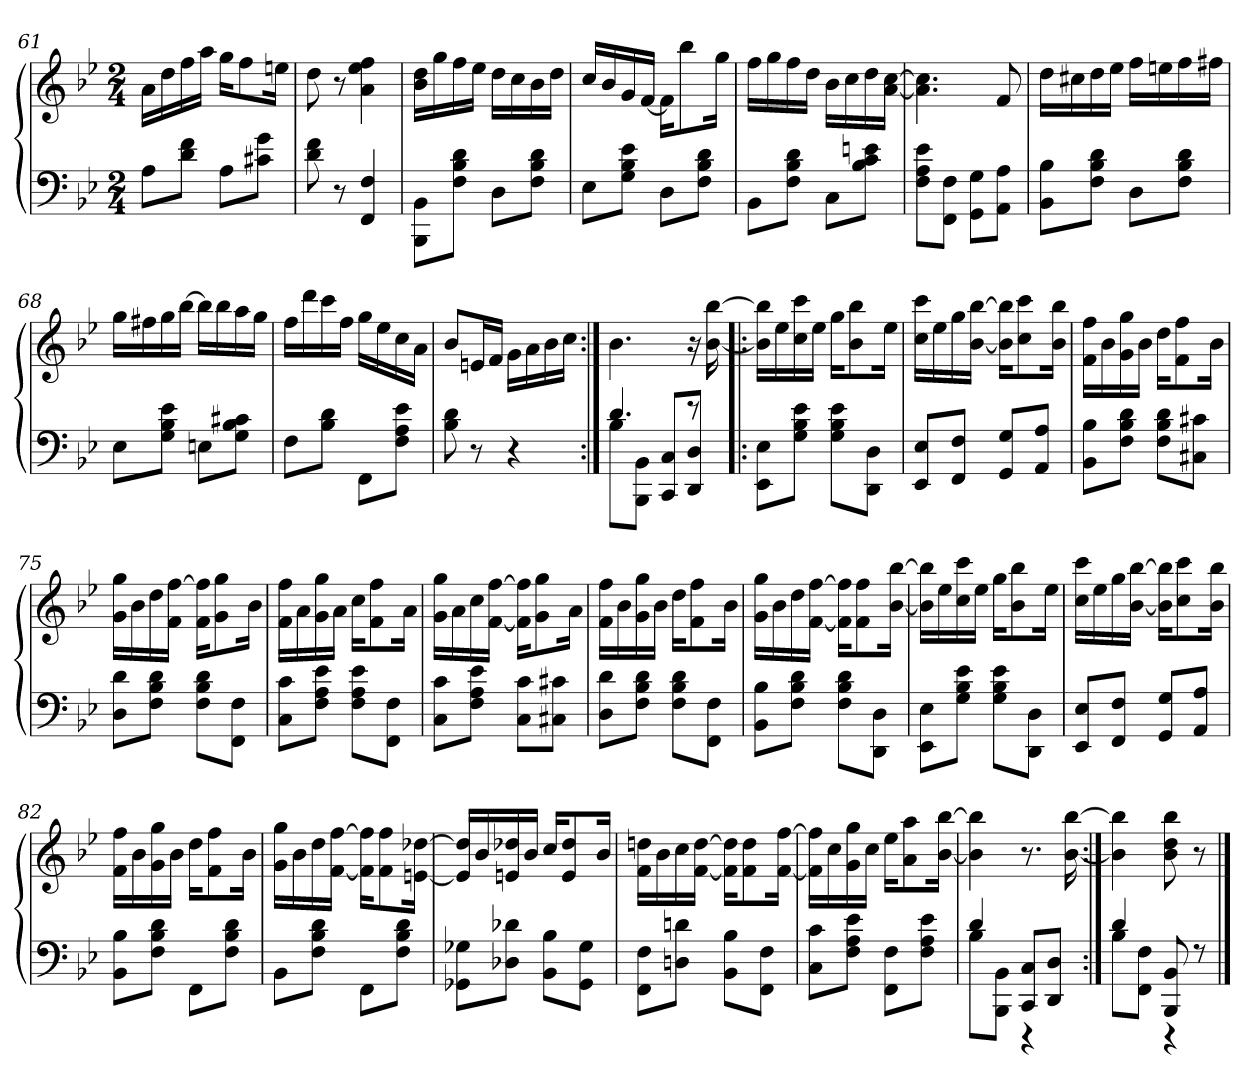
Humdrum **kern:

**kern	**kern
*part1	*part1
*staff2	*staff1
*clefF4	*clefG2
*k[b-e-]	*k[b-e-]
*M2/4	*M2/4
=61	=61
8A\L	16a\LL
.	16dd\
8d\ 8f\J	16ff\
.	16aa\JJ
8A\L	16gg\KL
.	8ff\
8c#X\ 8g\J	.
.	16een\Jk
=62	=62
8d\ 8f\	8dd\
8r	8r
4FF/ 4F/	4a\ 4ee-\ 4ff\
=63	=63
8BBB-\ 8BB-\L	16b-\ 16dd\LL
.	16gg\
8F\ 8B-\ 8d\J	16ff\
.	16ee-\JJ
8D\L	16dd\LL
.	16cc\
8F\ 8B-\ 8d\J	16b-\
.	16dd\JJ
=64	=64
8E-\L	16cc/LL
.	16b-/
8G\ 8B-\ 8e-\J	16g/
.	[16f/JJ
8D\L	16f\KL]
.	8bb-\
8F\ 8B-\ 8d\J	.
.	16gg\Jk
=65	=65
8BB-\L	16ff\LL
.	16gg\
8F\ 8B-\ 8d\J	16ff\
.	16dd\JJ
8C\L	16b-\LL
.	16cc\
8B-\ 8c\ 8en\J	16dd\
.	[16a\ [16cc\JJ
=66	=66
8F\ 8A\ 8e-\L	4.a]\ 4.cc]\
8FF\ 8F\J	.
8GG\ 8G\L	.
8AA\ 8A\J	8f/
=67	=67
8BB-\ 8B-\L	16dd\LL
.	16cc#X\
8F\ 8B-\ 8d\J	16dd\
.	16ee-\JJ
8D\L	16ff\LL
.	16een\
8F\ 8B-\ 8d\J	16ff\
.	16ff#X\JJ
=68	=68
8E-\L	16gg\LL
.	16ff#X\
8G\ 8B-\ 8e-\J	16gg\
.	[16bb-\JJ
8En\L	16bb-\LL]
.	16bb-\
8G\ 8B-\ 8c#X\J	16aa\
.	16gg\JJ
=69	=69
8F\L	16ff\LL
.	16ddd\
8B-\ 8d\J	16ccc\
.	16ff\JJ
8FF\L	16gg\LL
.	16ee-\
8F\ 8A\ 8e-\J	16cc\
.	16a\JJ
=70	=70
8B-\ 8d\	8b-/L
8r	16en/L
.	16f/JJ
4r	16g\LL
.	16a\
.	16b-\
.	16cc\JJ
=71:|!	=71:|!
*^	*
4.d/	8B-\L	4.b-\
.	8BBB-\ 8BB-\J	.
.	8CC/ 8C/L	.
8r	8DD/ 8D/J	16r
.	.	[16b-\ [16bb-\
*v	*v	*
=72!|:	=72!|:
8EE-\ 8E-\L	16b-]\ 16bb-]\LL
.	16ee-\
8G\ 8B-\ 8e-\J	16cc\ 16ccc\
.	16ee-\JJ
8G\ 8B-\ 8e-\L	16gg\KL
.	8b-\ 8bb-\
8DD\ 8D\J	.
.	16ee-\Jk
=73	=73
8EE-/ 8E-/L	16cc\ 16ccc\LL
.	16ee-\
8FF/ 8F/J	16gg\
.	[16b-\ [16bb-\JJ
8GG/ 8G/L	16b-]\ 16bb-]\KL
.	8cc\ 8ccc\
8AA/ 8A/J	.
.	16b-\ 16bb-\Jk
=74	=74
8BB-\ 8B-\L	16f\ 16ff\LL
.	16b-\
8F\ 8B-\ 8d\J	16g\ 16gg\
.	16b-\JJ
8F\ 8B-\ 8d\L	16dd\KL
.	8f\ 8ff\
8C#X\ 8c#X\J	.
.	16b-\Jk
=75	=75
8D\ 8d\L	16g\ 16gg\LL
.	16b-\
8F\ 8B-\ 8d\J	16dd\
.	16f\ [16ff\JJ
8F\ 8B-\ 8d\L	16f\ 16ff]\KL
.	8g\ 8gg\
8FF\ 8F\J	.
.	16b-\Jk
=76	=76
8C\ 8c\L	16f\ 16ff\LL
.	16a\
8F\ 8A\ 8e-\J	16g\ 16gg\
.	16a\JJ
8F\ 8A\ 8e-\L	16cc\KL
.	8f\ 8ff\
8FF\ 8F\J	.
.	16a\Jk
=77	=77
8C\ 8c\L	16g\ 16gg\LL
.	16a\
8F\ 8A\ 8e-\J	16cc\
.	[16f\ [16ff\JJ
8C\ 8c\L	16f]\ 16ff]\KL
.	8g\ 8gg\
8C#X\ 8c#X\J	.
.	16a\Jk
=78	=78
8D\ 8d\L	16f\ 16ff\LL
.	16b-\
8F\ 8B-\ 8d\J	16g\ 16gg\
.	16b-\JJ
8F\ 8B-\ 8d\L	16dd\KL
.	8f\ 8ff\
8FF\ 8F\J	.
.	16b-\Jk
=79	=79
8BB-\ 8B-\L	16g\ 16gg\LL
.	16b-\
8F\ 8B-\ 8d\J	16dd\
.	[16f\ [16ff\JJ
8F\ 8B-\ 8d\L	16f]\ 16ff]\KL
.	8f\ 8ff\
8DD\ 8D\J	.
.	[16b-\ [16bb-\Jk
=80	=80
8EE-\ 8E-\L	16b-]\ 16bb-]\LL
.	16ee-\
8G\ 8B-\ 8e-\J	16cc\ 16ccc\
.	16ee-\JJ
8G\ 8B-\ 8e-\L	16gg\KL
.	8b-\ 8bb-\
8DD\ 8D\J	.
.	16ee-\Jk
=81	=81
8EE-/ 8E-/L	16cc\ 16ccc\LL
.	16ee-\
8FF/ 8F/J	16gg\
.	[16b-\ [16bb-\JJ
8GG/ 8G/L	16b-]\ 16bb-]\KL
.	8cc\ 8ccc\
8AA/ 8A/J	.
.	16b-\ 16bb-\Jk
=82	=82
8BB-\ 8B-\L	16f\ 16ff\LL
.	16b-\
8F\ 8B-\ 8d\J	16g\ 16gg\
.	16b-\JJ
8FF\L	16dd\KL
.	8f\ 8ff\
8F\ 8B-\ 8d\J	.
.	16b-\Jk
=83	=83
8BB-\L	16g\ 16gg\LL
.	16b-\
8F\ 8B-\ 8d\J	16dd\
.	[16f\ [16ff\JJ
8FF\L	16f]\ 16ff]\KL
.	8f\ 8ff\
8F\ 8B-\ 8d\J	.
.	[16en\ [16dd-X\Jk
=84	=84
8GG-X\ 8G-X\L	16e]/ 16dd-]/LL
.	16b-/
8D-X\ 8d-X\J	16en/ 16dd-X/
.	16b-/JJ
8BB-\ 8B-\L	16cc/KL
.	8e/ 8dd-/
8GG-\ 8G-\J	.
.	16b-/Jk
=85	=85
8FF\ 8F\L	16f\ 16ddn\LL
.	16b-\
8Dn\ 8dn\J	16cc\
.	[16f\ [16dd\JJ
8BB-\ 8B-\L	16f]\ 16dd]\KL
.	8f\ 8dd\
8FF\ 8F\J	.
.	[16f\ [16ff\Jk
=86	=86
8C\ 8c\L	16f]\ 16ff]\LL
.	16cc\
8F\ 8A\ 8e-\J	16g\ 16gg\
.	16cc\JJ
8FF\ 8F\L	16ee-\KL
.	8a\ 8aa\
8F\ 8A\ 8e-\J	.
.	[16b-\ [16bb-\Jk
=87	=87
*^	*
4d/	8B-\L	4b-]\ 4bb-]\
.	8BBB-\ 8BB-\J	.
8CC/ 8C/L	4r	8.r
8DD/ 8D/J	.	.
.	.	[16b-\ [16bb-\
=88:|!	=88:|!	=88:|!
4d/	8B-\L	4b-]\ 4bb-]\
.	8FF\ 8F\J	.
8BBB-/ 8BB-/	4r	8b-\ 8dd\ 8bb-\
8r	.	8r
*v	*v	*
==	==
*-	*-
